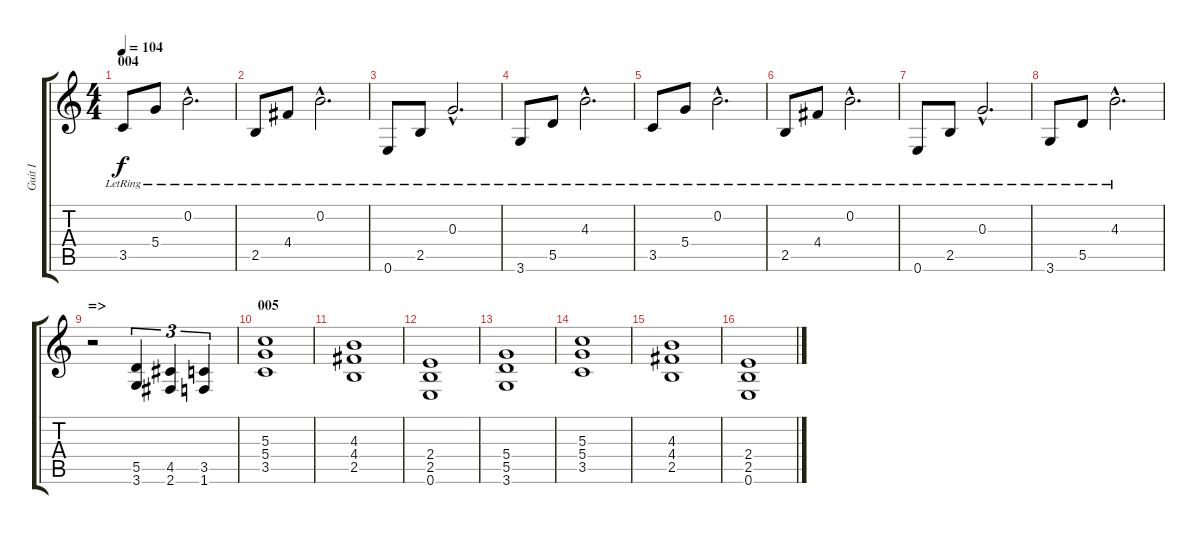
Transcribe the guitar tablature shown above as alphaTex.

\track ("Guit I" "Guit I") {instrument distortionguitar}
\staff {score tabs}
\tuning (E4 B3 G3 D3 A2 E2) {hide}
\ts (4 4)
\section ("" "004")
\tempo 104
\clef g2
\ks c
3.5{lr}.8{dy f} 5.4{lr}.8 0.2{hac lr}.2{d} |
2.5{lr}.8 4.4{lr}.8 0.2{hac lr}.2{d} |
0.6{lr}.8 2.5{lr}.8 0.3{hac lr}.2{d} |
3.6{lr}.8 5.5{lr}.8 4.3{hac lr}.2{d} |
3.5{lr}.8 5.4{lr}.8 0.2{hac lr}.2{d} |
2.5{lr}.8 4.4{lr}.8 0.2{hac lr}.2{d} |
0.6{lr}.8 2.5{lr}.8 0.3{hac lr}.2{d} |
3.6{lr}.8 5.5{lr}.8 4.3{hac lr}.2{d} |
\section ("" "=>")
r.2 (5.5 3.6).4{tu (3 2)} (4.5 2.6).4{tu (3 2)} (3.5 1.6).4{tu (3 2)} |
\section ("" "005")
(5.3 5.4 3.5).1 |
(4.3 4.4 2.5).1 |
(2.4 2.5 0.6).1 |
(5.4 5.5 3.6).1 |
(5.3 5.4 3.5).1 |
(4.3 4.4 2.5).1 |
(2.4 2.5 0.6).1
